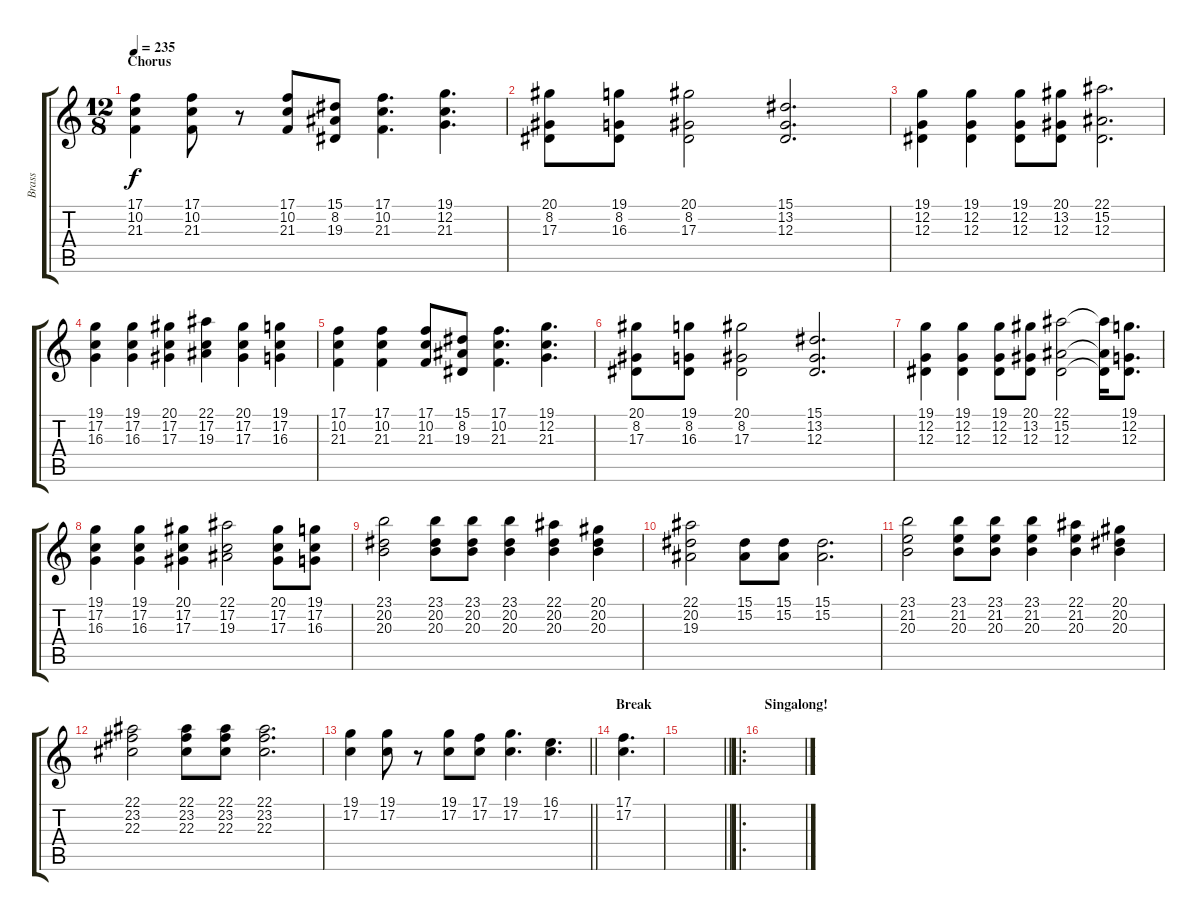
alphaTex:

\track ("Brass" "Brass") {instrument brasssection}
\staff {score tabs}
\tuning (C4 G3 Eb3 Bb2 F2 C2) {hide}
\ts (12 8)
\section ("" "Chorus")
\tempo 235
\clef g2
\ks c
(17.1 10.2 21.3).4{dy f} (17.1 10.2 21.3).8 r.8 (17.1 10.2 21.3).8 (15.1 8.2 19.3).8 (17.1 10.2 21.3).4{d} (19.1 12.2 21.3).4{d} |
(20.1 8.2 17.3).8 (19.1 8.2 16.3).8 (20.1 8.2 17.3).2 (15.1 13.2 12.3).2{d} |
(19.1 12.2 12.3).4 (19.1 12.2 12.3).4 (19.1 12.2 12.3).8 (20.1 13.2 12.3).8 (22.1 15.2 12.3).2{d} |
(19.1 17.2 16.3).4 (19.1 17.2 16.3).4 (20.1 17.2 17.3).4 (22.1 17.2 19.3).4 (20.1 17.2 17.3).4 (19.1 17.2 16.3).4 |
(17.1 10.2 21.3).4 (17.1 10.2 21.3).4 (17.1 10.2 21.3).8 (15.1 8.2 19.3).8 (17.1 10.2 21.3).4{d} (19.1 12.2 21.3).4{d} |
(20.1 8.2 17.3).8 (19.1 8.2 16.3).8 (20.1 8.2 17.3).2 (15.1 13.2 12.3).2{d} |
(19.1 12.2 12.3).4 (19.1 12.2 12.3).4 (19.1 12.2 12.3).8 (20.1 13.2 12.3).8 (22.1 15.2 12.3).2 (22.1{t} 15.2{t} 12.3{t}).16 (19.1 12.2 12.3).8{d} |
(19.1 17.2 16.3).4 (19.1 17.2 16.3).4 (20.1 17.2 17.3).4 (22.1 17.2 19.3).2 (20.1 17.2 17.3).8 (19.1 17.2 16.3).8 |
(23.1 20.2 20.3).2 (23.1 20.2 20.3).8 (23.1 20.2 20.3).8 (23.1 20.2 20.3).4 (22.1 20.2 20.3).4 (20.1 20.2 20.3).4 |
(22.1 20.2 19.3).2 (15.1 15.2).8 (15.1 15.2).8 (15.1 15.2).2{d} |
(23.1 21.2 20.3).2 (23.1 21.2 20.3).8 (23.1 21.2 20.3).8 (23.1 21.2 20.3).4 (22.1 21.2 20.3).4 (20.1 20.2 20.3).4 |
(22.1 23.2 22.3).2 (22.1 23.2 22.3).8 (22.1 23.2 22.3).8 (22.1 23.2 22.3).2{d} |
\barLineRight lightlight
(19.1 17.2).4 (19.1 17.2).8 r.8 (19.1 17.2).8 (17.1 17.2).8 (19.1 17.2).4{d} (16.1 17.2).4{d} |
\section ("" "Break")
(17.1 17.2).4{d} |
\barLineRight lightlight
|
\ro
\section ("" "Singalong!")
